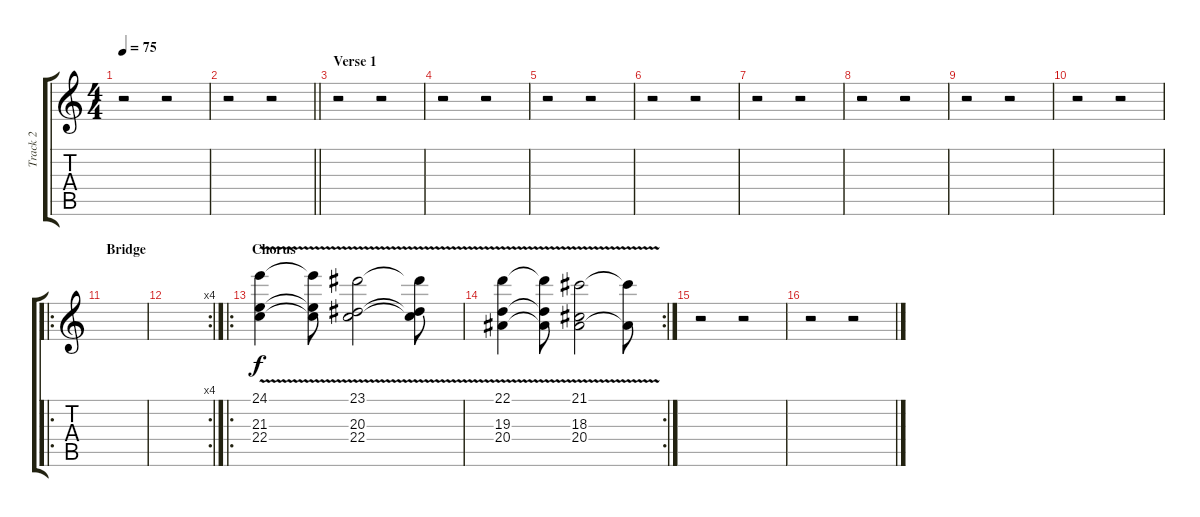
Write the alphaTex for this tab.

\track ("Track 2" "Track 2") {instrument stringensemble1}
\staff {score tabs}
\tuning (E4 B3 G3 D3 A2 E2) {hide}
\ts (4 4)
\tempo 75
\clef g2
\ks c
r.2{dy f} r.2 |
\barLineRight lightlight
r.2 r.2 |
\section ("" "Verse 1")
r.2 r.2 |
r.2 r.2 |
r.2 r.2 |
r.2 r.2 |
r.2 r.2 |
r.2 r.2 |
r.2 r.2 |
r.2 r.2 |
\ro
\section ("" "Bridge")
|
\rc 4
|
\ro
\section ("" "Chorus")
(24.1{v} 21.3{v} 22.4{v}).4 (24.1{t} 21.3{t} 22.4{t}).8 (23.1{v} 20.3{v} 22.4{v}).2 (23.1{t} 20.3{t} 22.4{t}).8 |
\rc 2
(22.1{v} 19.3{v} 20.4{v}).4 (22.1{t} 19.3{t} 20.4{t}).8 (21.1{v} 18.3{v} 20.4{v}).2 (21.1{t} 20.4{t}).8 |
r.2 r.2 |
r.2 r.2
